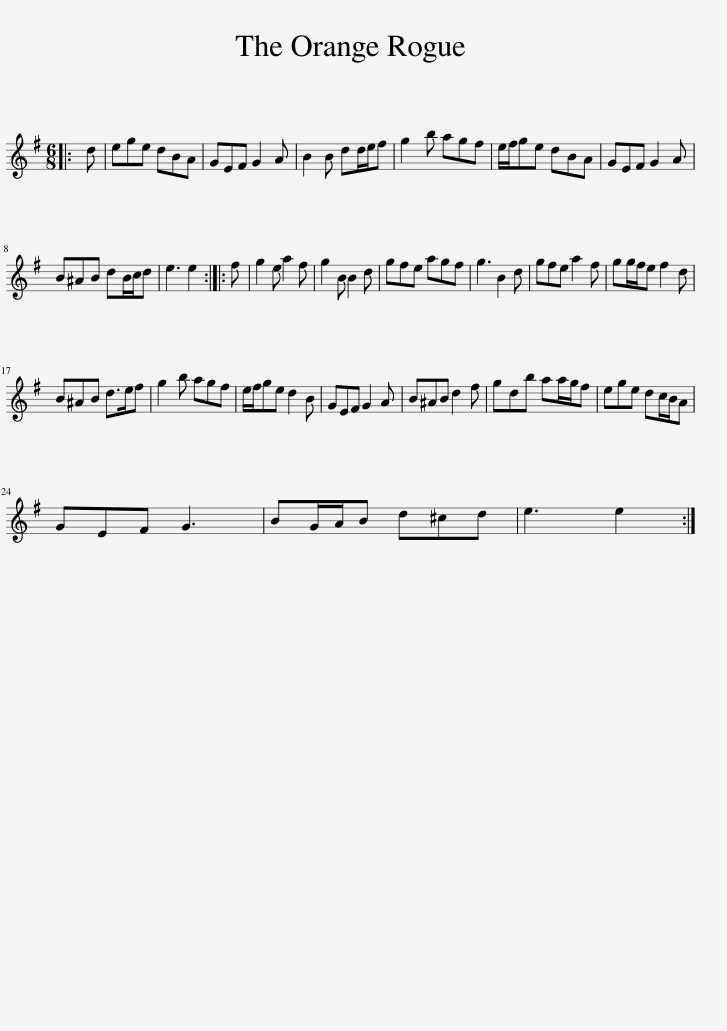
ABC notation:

X:1
L:1/8
M:6/8
I:linebreak $
K:Emin
V:1 treble
V:1
|: d | ege dBA | GEF G2 A | B2 B dd/e/f | g2 b agf | %5
 e/f/ge dBA | GEF G2 A |$ B^AB dB/c/d | e3 e2 :: f | %10
 g2 e a2 f | g2 B B2 d | gfe agf | g3 B2 d | gfe a2 f | %15
 gg/f/e f2 d |$ B^AB d>ef | g2 b agf | e/f/ge d2 B | GEF G2 A | %20
 B^AB d2 f | gdb aa/g/f | ege dc/B/A |$ GEF G3 | BG/A/B d^cd | %25
 e3 e2 :| %26
